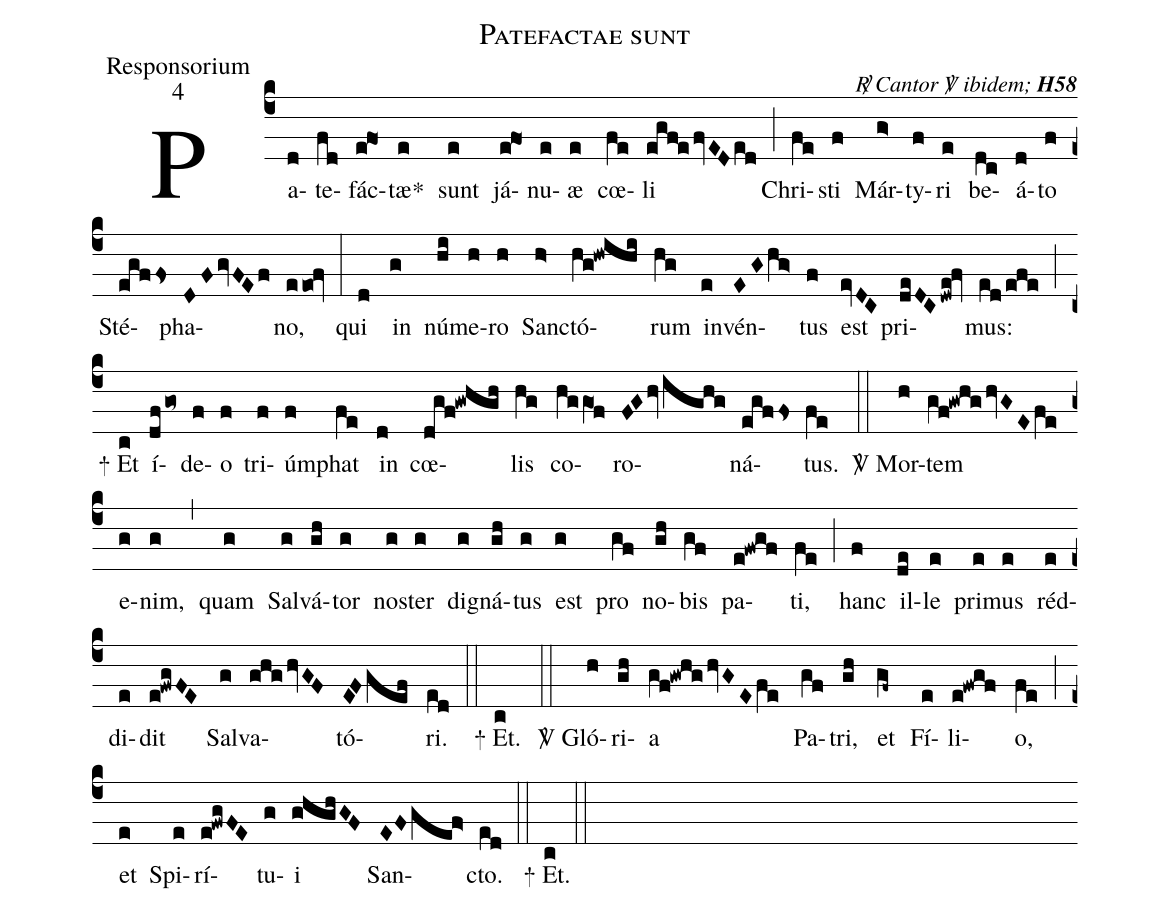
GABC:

name:Patefactae sunt;
office-part:Responsorium;
mode:4;
commentary:{\itshape\mdseries \Rbar\ Cantor  \Vbar\ ibidem;\/} {\bfseries H58};
%%
(c4) Pa(d)te(fd)fác(e!fo1)tæ<sp>*</sp>(e) sunt(e) já(e!fo1)nu(e)æ(e) cœ(fe)li(egf!efvEDed) (;)
Chri(fe)sti(f) Már(g>)ty(f)ri(e) be(dc)á(d)to(f) Sté(egfFs)pha(DFgvFEf)no,(eeo0!fv) (:)
qui(d) in(g) nú(hi)me(h)ro(h) Sanc(h>)tó(hg!hwihi)rum(hg) in(e)vén(EGhg>)tus(f) est(evDC) pri(deDCdwe!fv)mus:(ed/efe) (;)
<sp>+</sp> Et(c) í(dfgo~)de(f)o(f) tri(f)úm(f)phat(fe) in(d) cœ(dgf!gwhgh)lis(hg) co(hggO1f)ro(FGhvighg)ná(egfFs)tus.(fe) (::)
<sp>V/</sp> Mor(h)tem(gf!gwhghvGEfe) e(g)nim,(g) (,) quam(g) Sal(g)vá(gh)tor(g) nos(g)ter(g) di(g)gná(gh)tus(g) est(g) pro(gf) no(gh)bis(gf) pa(e!fwgf)ti,(fe) (;)
hanc(f) il(de)le(e) pri(e)mus(e) réd(e)di(e)dit(e!fwgFE) Sal(g)va(ghghvGF)tó(EFgef)ri.(ed) (::)
<sp>+</sp> Et.(c) (::)
<sp>V/</sp> Gló(h)ri(gh)a(gf!gwhghvGEfe) Pa(gf)tri,(gh) et(gf~) Fí(e)li(e!fwgf)o,(fe) (;)
et(e) Spi(e)rí(e@fwgFE)tu(g)i(ghghGF) San(E/0Fgef>)cto.(ed) (::)
<sp>+</sp> Et.(c) (::)
